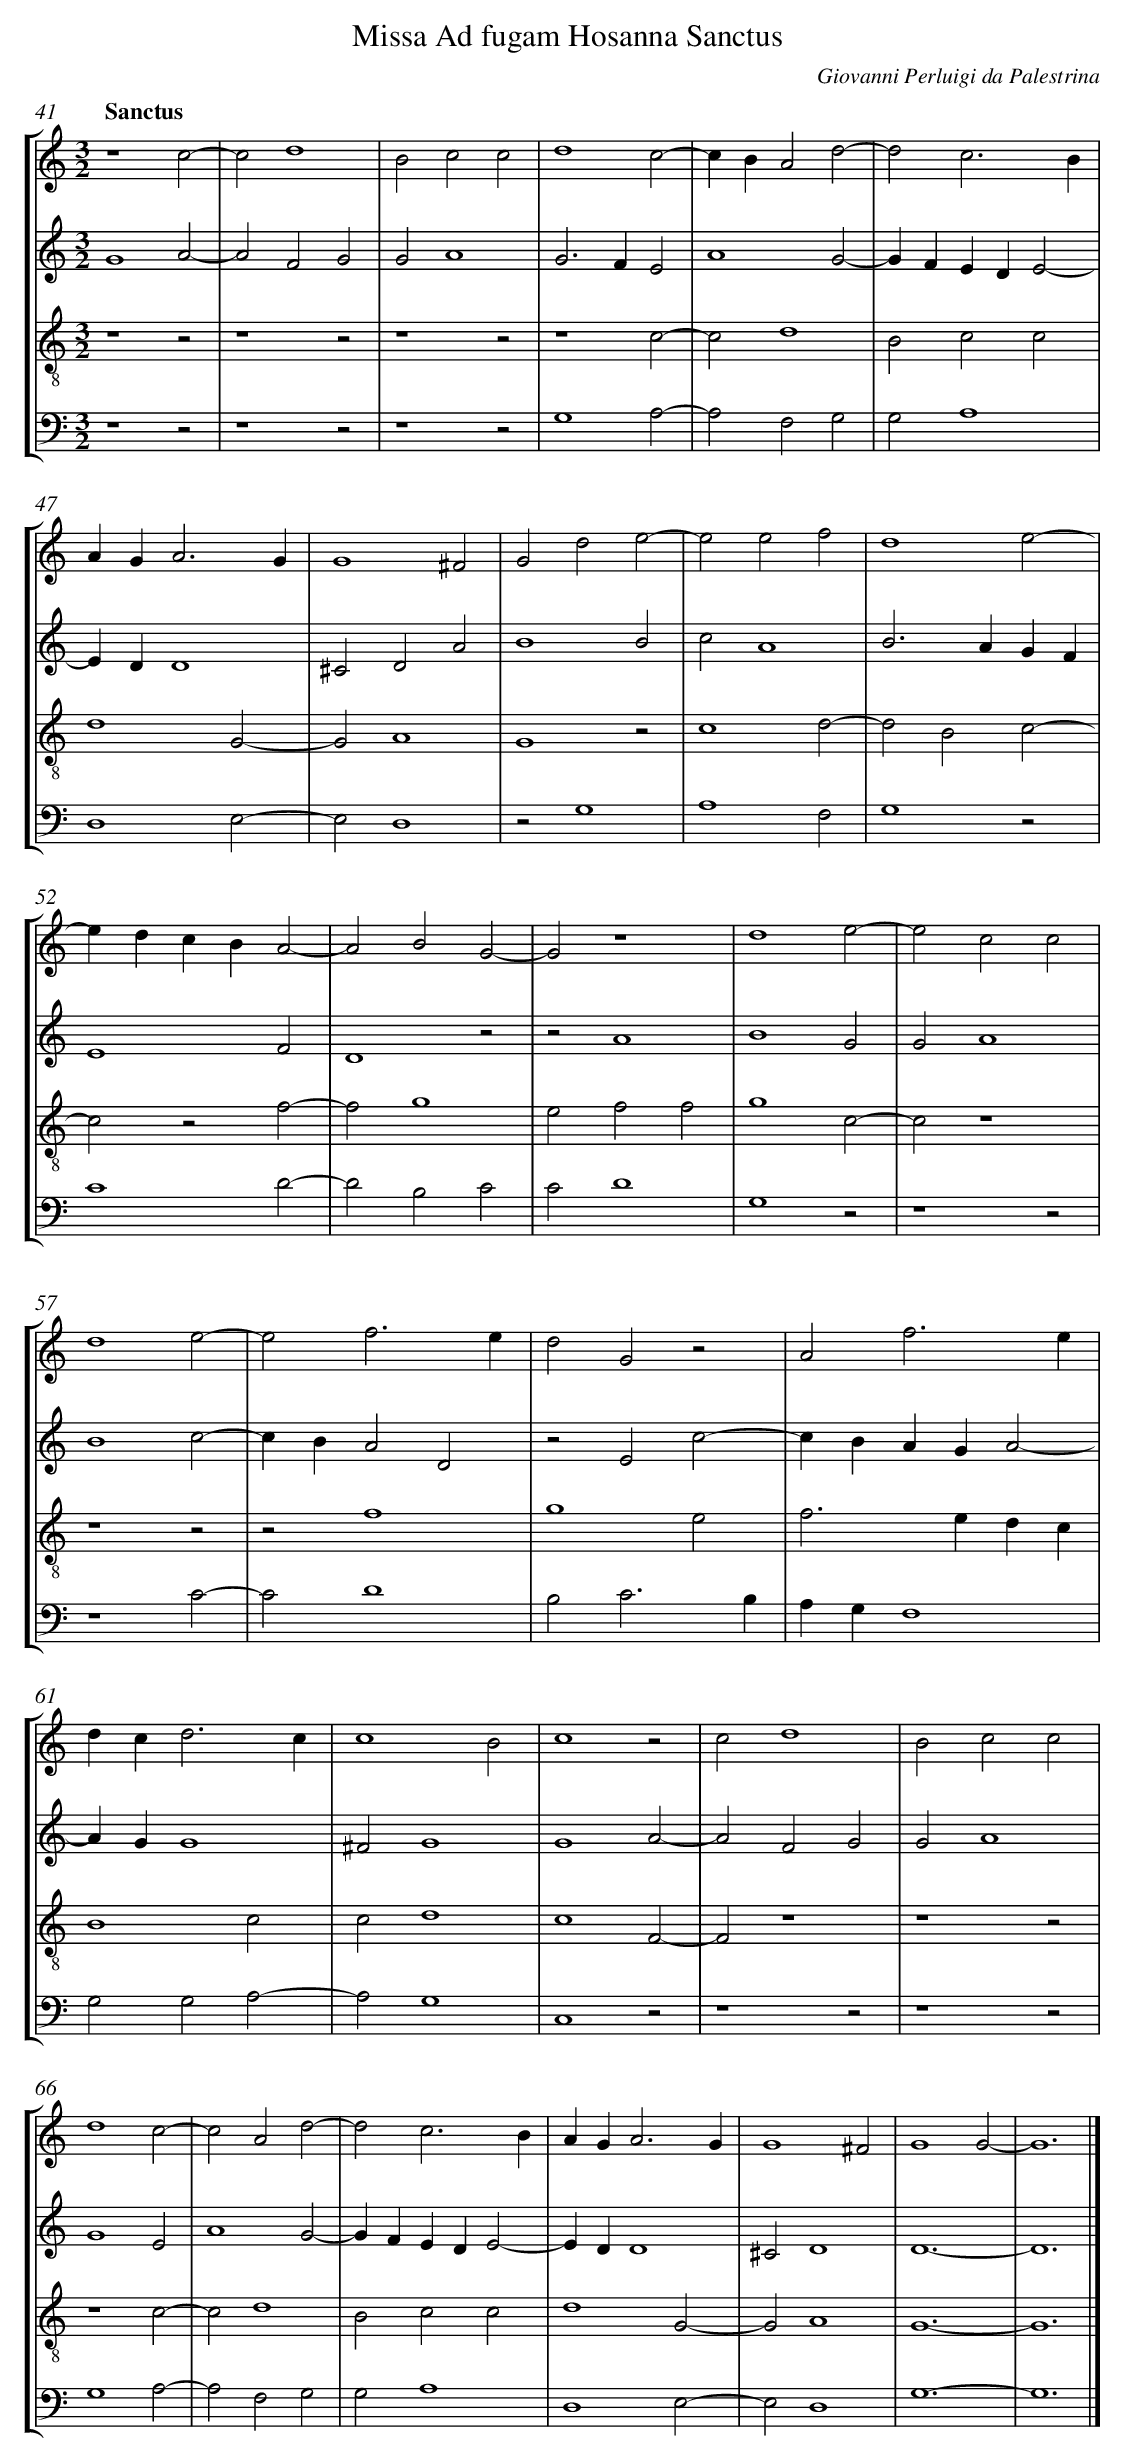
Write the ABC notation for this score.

X:1
T: Missa Ad fugam Hosanna Sanctus
C: Giovanni Perluigi da Palestrina
L: 1/4
M: 3/2
Q: "Sanctus"
%%staves [1 2 3 4]
V: 1 clef=treble
V: 2 clef=treble
V: 3 clef=treble-8
V: 4 clef=bass
K: C
[V:1] z4c2- |
[V:2] G4A2- |
[V:3] z4z2 |
[V:4] z4z2 |
[V:1] c2d4 |
[V:2] A2F2G2 |
[V:3] z4z2 |
[V:4] z4z2 |
[V:1] B2c2c2 |
[V:2] G2A4 |
[V:3] z4z2 |
[V:4] z4z2 |
[V:1] d4c2- |
[V:2] G2>F2E2 |
[V:3] z4c2- |
[V:4] G,4A,2- |
[V:1] cBA2d2- |
[V:2] A4G2- |
[V:3] c2d4 |
[V:4] A,2F,2G,2 |
[V:1] d2c3B |
[V:2] GFEDE2- |
[V:3] B2c2c2 |
[V:4] G,2A,4 |
[V:1] AG2<A2G |
[V:2] EDD4 |
[V:3] d4G2- |
[V:4] D,4E,2- |
[V:1] G4^F2 |
[V:2] ^C2D2A2 |
[V:3] G2A4 |
[V:4] E,2D,4 |
[V:1] G2d2e2- |
[V:2] B4B2 |
[V:3] G4z2 |
[V:4] z2G,4 |
[V:1] e2e2f2 |
[V:2] c2A4 |
[V:3] c4d2- |
[V:4] A,4F,2 |
[V:1] d4e2- |
[V:2] B2>A2GF |
[V:3] d2B2c2- |
[V:4] G,4z2 |
[V:1] edcBA2- |
[V:2] E4F2 |
[V:3] c2z2f2- |
[V:4] C4D2- |
[V:1] A2B2G2- |
[V:2] D4z2 |
[V:3] f2g4 |
[V:4] D2B,2C2 |
[V:1] G2z4 |
[V:2] z2A4 |
[V:3] e2f2f2 |
[V:4] C2D4 |
[V:1] d4e2- |
[V:2] B4G2 |
[V:3] g4c2- |
[V:4] G,4z2 |
[V:1] e2c2c2 |
[V:2] G2A4 |
[V:3] c2z4 |
[V:4] z4z2 |
[V:1] d4e2- |
[V:2] B4c2- |
[V:3] z4z2 |
[V:4] z4C2- |
[V:1] e2f3e |
[V:2] cBA2D2 |
[V:3] z2f4 |
[V:4] C2D4 |
[V:1] d2G2z2 |
[V:2] z2E2c2- |
[V:3] g4e2 |
[V:4] B,2C3B, |
[V:1] A2f3e |
[V:2] cBAGA2- |
[V:3] f2>e2dc |
[V:4] A,G,F,4 |
[V:1] dc2<d2c |
[V:2] AGG4 |
[V:3] B4c2 |
[V:4] G,2G,2A,2- |
[V:1] c4B2 |
[V:2] ^F2G4 |
[V:3] c2d4 |
[V:4] A,2G,4 |
[V:1] c4z2 |
[V:2] G4A2- |
[V:3] c4F2- |
[V:4] C,4z2 |
[V:1] c2d4 |
[V:2] A2F2G2 |
[V:3] F2z4 |
[V:4] z4z2 |
[V:1] B2c2c2 |
[V:2] G2A4 |
[V:3] z4z2 |
[V:4] z4z2 |
[V:1] d4c2- |
[V:2] G4E2 |
[V:3] z4c2- |
[V:4] G,4A,2- |
[V:1] c2A2d2- |
[V:2] A4G2- |
[V:3] c2d4 |
[V:4] A,2F,2G,2 |
[V:1] d2c3B |
[V:2] GFEDE2- |
[V:3] B2c2c2 |
[V:4] G,2A,4 |
[V:1] AG2<A2G |
[V:2] EDD4 |
[V:3] d4G2- |
[V:4] D,4E,2- |
[V:1] G4^F2 |
[V:2] ^C2D4 |
[V:3] G2A4 |
[V:4] E,2D,4 |
[V:1] G4G2- |
[V:2] D6- |
[V:3] G6- |
[V:4] G,6- |
[V:1] G6 |]
[V:2] D6 |]
[V:3] G6 |]
[V:4] G,6 |]
